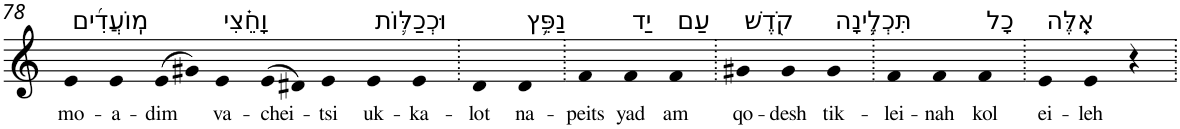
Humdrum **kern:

**kern	**text
*part1	*part1
*staff1	*staff1
*I"Piano	*
*I'Pno	*
!!LO:PB:g=z
*clefG2	*
*k[]	*
=78	=78
!LO:TX:a:t=מֽוֹעֲדִ֜ים	!
!	!LO:LY:b
4e	mo-
!	!LO:LY:b
4e	-a-
!	!LO:LY:b
(>8e	-dim
8g#X)	.
!LO:TX:a:t=וָחֵ֗צִי	!
!	!LO:LY:b
4e	va-
!	!LO:LY:b
(>8e	-chei-
8d#X)	.
!	!LO:LY:b
4e	-tsi
!LO:TX:a:t=וּכְכַלּ֛וֹת	!
!	!LO:LY:b
4e	uk-
!	!LO:LY:b
4e	-ka-
=79.	=79.
!	!LO:LY:b
4d	-lot
!LO:TX:a:t=נַפֵּ֥ץ	!
!	!LO:LY:b
4d	na-
=80.	=80.
!	!LO:LY:b
4f	-peits
!LO:TX:a:t=יַד	!
!	!LO:LY:b
4f	yad
!LO:TX:a:t=עַם	!
!	!LO:LY:b
4f	am
=81.	=81.
!LO:TX:a:t=קֹ֖דֶשׁ	!
!	!LO:LY:b
4g#X	qo-
!	!LO:LY:b
4g#	-desh
!LO:TX:a:t=תִּכְלֶ֥ינָה	!
!	!LO:LY:b
4g#	tik-
=82.	=82.
!	!LO:LY:b
4f	-lei-
!	!LO:LY:b
4f	-nah
!LO:TX:a:t=כָל	!
!	!LO:LY:b
4f	kol
=83.	=83.
!LO:TX:a:t=אֵֽלֶּה	!
!	!LO:LY:b
4e	ei-
!	!LO:LY:b
4e	-leh
4r	.
=.	=.
*-	*-
